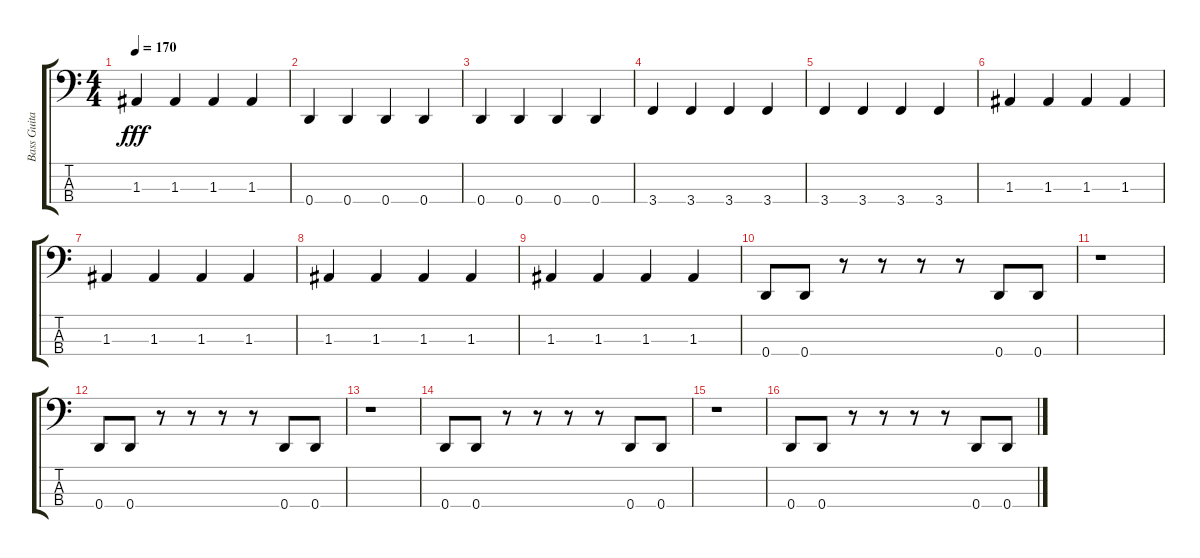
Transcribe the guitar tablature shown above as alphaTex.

\track ("Bass Guitar - Jared Warth" "Bass Guita") {instrument electricbassfinger}
\staff {score tabs}
\tuning (G2 D2 A1 D1) {hide}
\ts (4 4)
\tempo 170
\clef f4
\ks c
1.3.4{dy fff} 1.3.4 1.3.4 1.3.4 |
0.4.4 0.4.4 0.4.4 0.4.4 |
0.4.4 0.4.4 0.4.4 0.4.4 |
3.4.4 3.4.4 3.4.4 3.4.4 |
3.4.4 3.4.4 3.4.4 3.4.4 |
1.3.4 1.3.4 1.3.4 1.3.4 |
1.3.4 1.3.4 1.3.4 1.3.4 |
1.3.4 1.3.4 1.3.4 1.3.4 |
1.3.4 1.3.4 1.3.4 1.3.4 |
0.4.8 0.4.8 r.8 r.8 r.8 r.8 0.4.8 0.4.8 |
r.1 |
0.4.8 0.4.8 r.8 r.8 r.8 r.8 0.4.8 0.4.8 |
r.1 |
0.4.8 0.4.8 r.8 r.8 r.8 r.8 0.4.8 0.4.8 |
r.1 |
0.4.8 0.4.8 r.8 r.8 r.8 r.8 0.4.8 0.4.8
